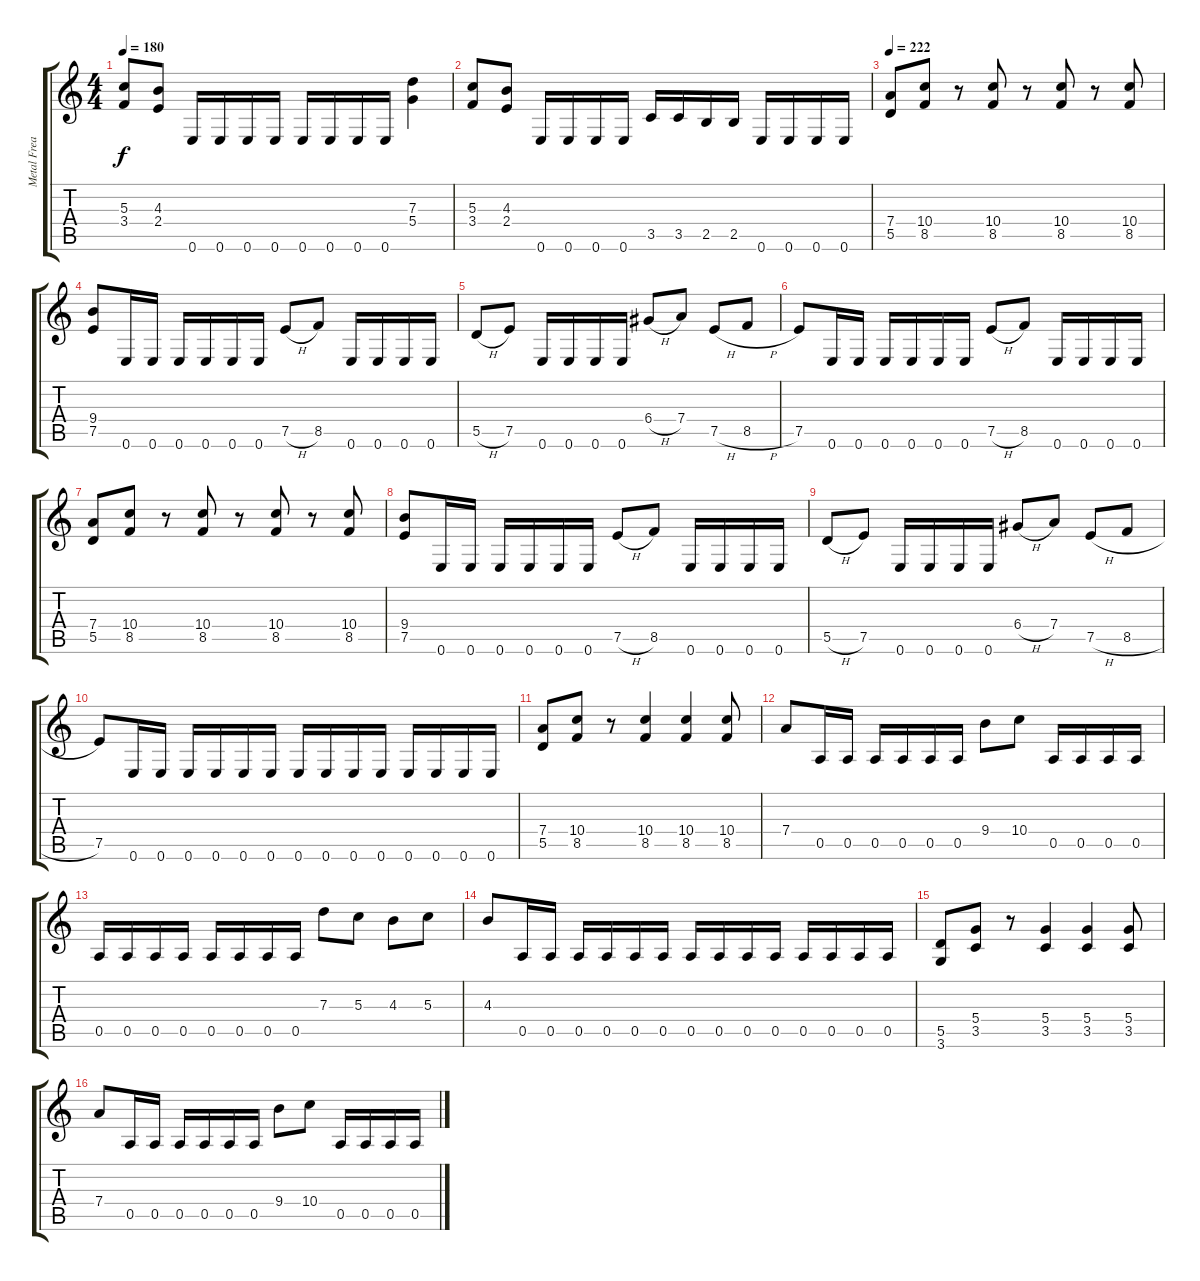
\track ("Metal Freak" "Metal Frea") {instrument distortionguitar}
\staff {score tabs}
\tuning (E4 B3 G3 D3 A2 E2) {hide}
\ts (4 4)
\tempo 180
\clef g2
\ks c
(5.3 3.4).8{dy f} (4.3 2.4).8 0.6.16 0.6.16 0.6.16 0.6.16 0.6.16 0.6.16 0.6.16 0.6.16 (7.3 5.4).4 |
(5.3 3.4).8 (4.3 2.4).8 0.6.16 0.6.16 0.6.16 0.6.16 3.5.16 3.5.16 2.5.16 2.5.16 0.6.16 0.6.16 0.6.16 0.6.16 |
\tempo 222
(7.4 5.5).8 (10.4 8.5).8 r.8 (10.4 8.5).8 r.8 (10.4 8.5).8 r.8 (10.4 8.5).8 |
(9.4 7.5).8 0.6.16 0.6.16 0.6.16 0.6.16 0.6.16 0.6.16 7.5{h}.8 8.5.8 0.6.16 0.6.16 0.6.16 0.6.16 |
5.5{h}.8 7.5.8 0.6.16 0.6.16 0.6.16 0.6.16 6.4{h}.8 7.4.8 7.5{h}.8 8.5{h}.8 |
7.5.8 0.6.16 0.6.16 0.6.16 0.6.16 0.6.16 0.6.16 7.5{h}.8 8.5.8 0.6.16 0.6.16 0.6.16 0.6.16 |
(7.4 5.5).8 (10.4 8.5).8 r.8 (10.4 8.5).8 r.8 (10.4 8.5).8 r.8 (10.4 8.5).8 |
(9.4 7.5).8 0.6.16 0.6.16 0.6.16 0.6.16 0.6.16 0.6.16 7.5{h}.8 8.5.8 0.6.16 0.6.16 0.6.16 0.6.16 |
5.5{h}.8 7.5.8 0.6.16 0.6.16 0.6.16 0.6.16 6.4{h}.8 7.4.8 7.5{h}.8 8.5{h}.8 |
7.5.8 0.6.16 0.6.16 0.6.16 0.6.16 0.6.16 0.6.16 0.6.16 0.6.16 0.6.16 0.6.16 0.6.16 0.6.16 0.6.16 0.6.16 |
(7.4 5.5).8 (10.4 8.5).8 r.8 (10.4 8.5).4 (10.4 8.5).4 (10.4 8.5).8 |
7.4.8 0.5.16 0.5.16 0.5.16 0.5.16 0.5.16 0.5.16 9.4.8 10.4.8 0.5.16 0.5.16 0.5.16 0.5.16 |
0.5.16 0.5.16 0.5.16 0.5.16 0.5.16 0.5.16 0.5.16 0.5.16 7.3.8 5.3.8 4.3.8 5.3.8 |
4.3.8 0.5.16 0.5.16 0.5.16 0.5.16 0.5.16 0.5.16 0.5.16 0.5.16 0.5.16 0.5.16 0.5.16 0.5.16 0.5.16 0.5.16 |
(5.5 3.6).8 (5.4 3.5).8 r.8 (5.4 3.5).4 (5.4 3.5).4 (5.4 3.5).8 |
7.4.8 0.5.16 0.5.16 0.5.16 0.5.16 0.5.16 0.5.16 9.4.8 10.4.8 0.5.16 0.5.16 0.5.16 0.5.16
